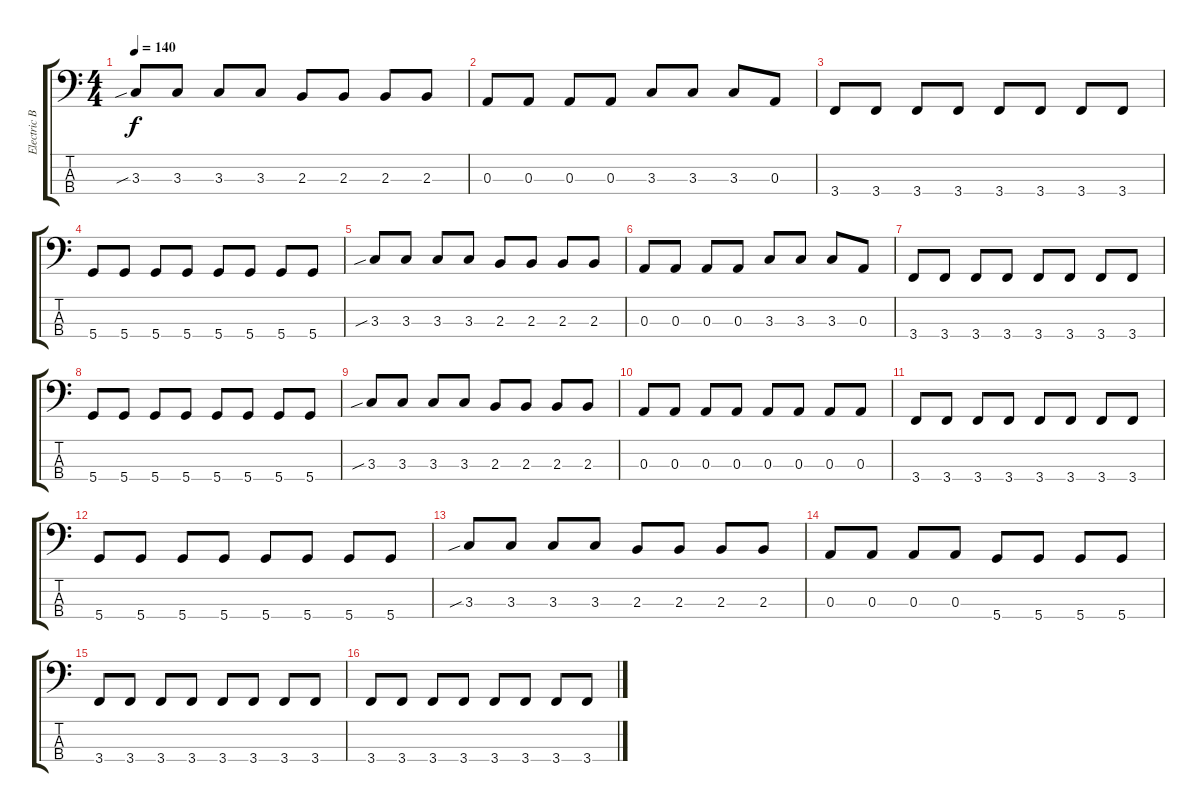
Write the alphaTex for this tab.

\track ("Electric Bass" "Electric B") {instrument electricbassfinger}
\staff {score tabs}
\tuning (G2 D2 A1 D1) {hide}
\ts (4 4)
\tempo 140
\clef f4
\ks c
3.3{sib}.8{dy f} 3.3.8 3.3.8 3.3.8 2.3.8 2.3.8 2.3.8 2.3.8 |
0.3.8 0.3.8 0.3.8 0.3.8 3.3.8 3.3.8 3.3.8 0.3.8 |
3.4.8 3.4.8 3.4.8 3.4.8 3.4.8 3.4.8 3.4.8 3.4.8 |
5.4.8 5.4.8 5.4.8 5.4.8 5.4.8 5.4.8 5.4.8 5.4.8 |
3.3{sib}.8 3.3.8 3.3.8 3.3.8 2.3.8 2.3.8 2.3.8 2.3.8 |
0.3.8 0.3.8 0.3.8 0.3.8 3.3.8 3.3.8 3.3.8 0.3.8 |
3.4.8 3.4.8 3.4.8 3.4.8 3.4.8 3.4.8 3.4.8 3.4.8 |
5.4.8 5.4.8 5.4.8 5.4.8 5.4.8 5.4.8 5.4.8 5.4.8 |
3.3{sib}.8 3.3.8 3.3.8 3.3.8 2.3.8 2.3.8 2.3.8 2.3.8 |
0.3.8 0.3.8 0.3.8 0.3.8 0.3.8 0.3.8 0.3.8 0.3.8 |
3.4.8 3.4.8 3.4.8 3.4.8 3.4.8 3.4.8 3.4.8 3.4.8 |
5.4.8 5.4.8 5.4.8 5.4.8 5.4.8 5.4.8 5.4.8 5.4.8 |
3.3{sib}.8 3.3.8 3.3.8 3.3.8 2.3.8 2.3.8 2.3.8 2.3.8 |
0.3.8 0.3.8 0.3.8 0.3.8 5.4.8 5.4.8 5.4.8 5.4.8 |
3.4.8 3.4.8 3.4.8 3.4.8 3.4.8 3.4.8 3.4.8 3.4.8 |
3.4.8 3.4.8 3.4.8 3.4.8 3.4.8 3.4.8 3.4.8 3.4.8
